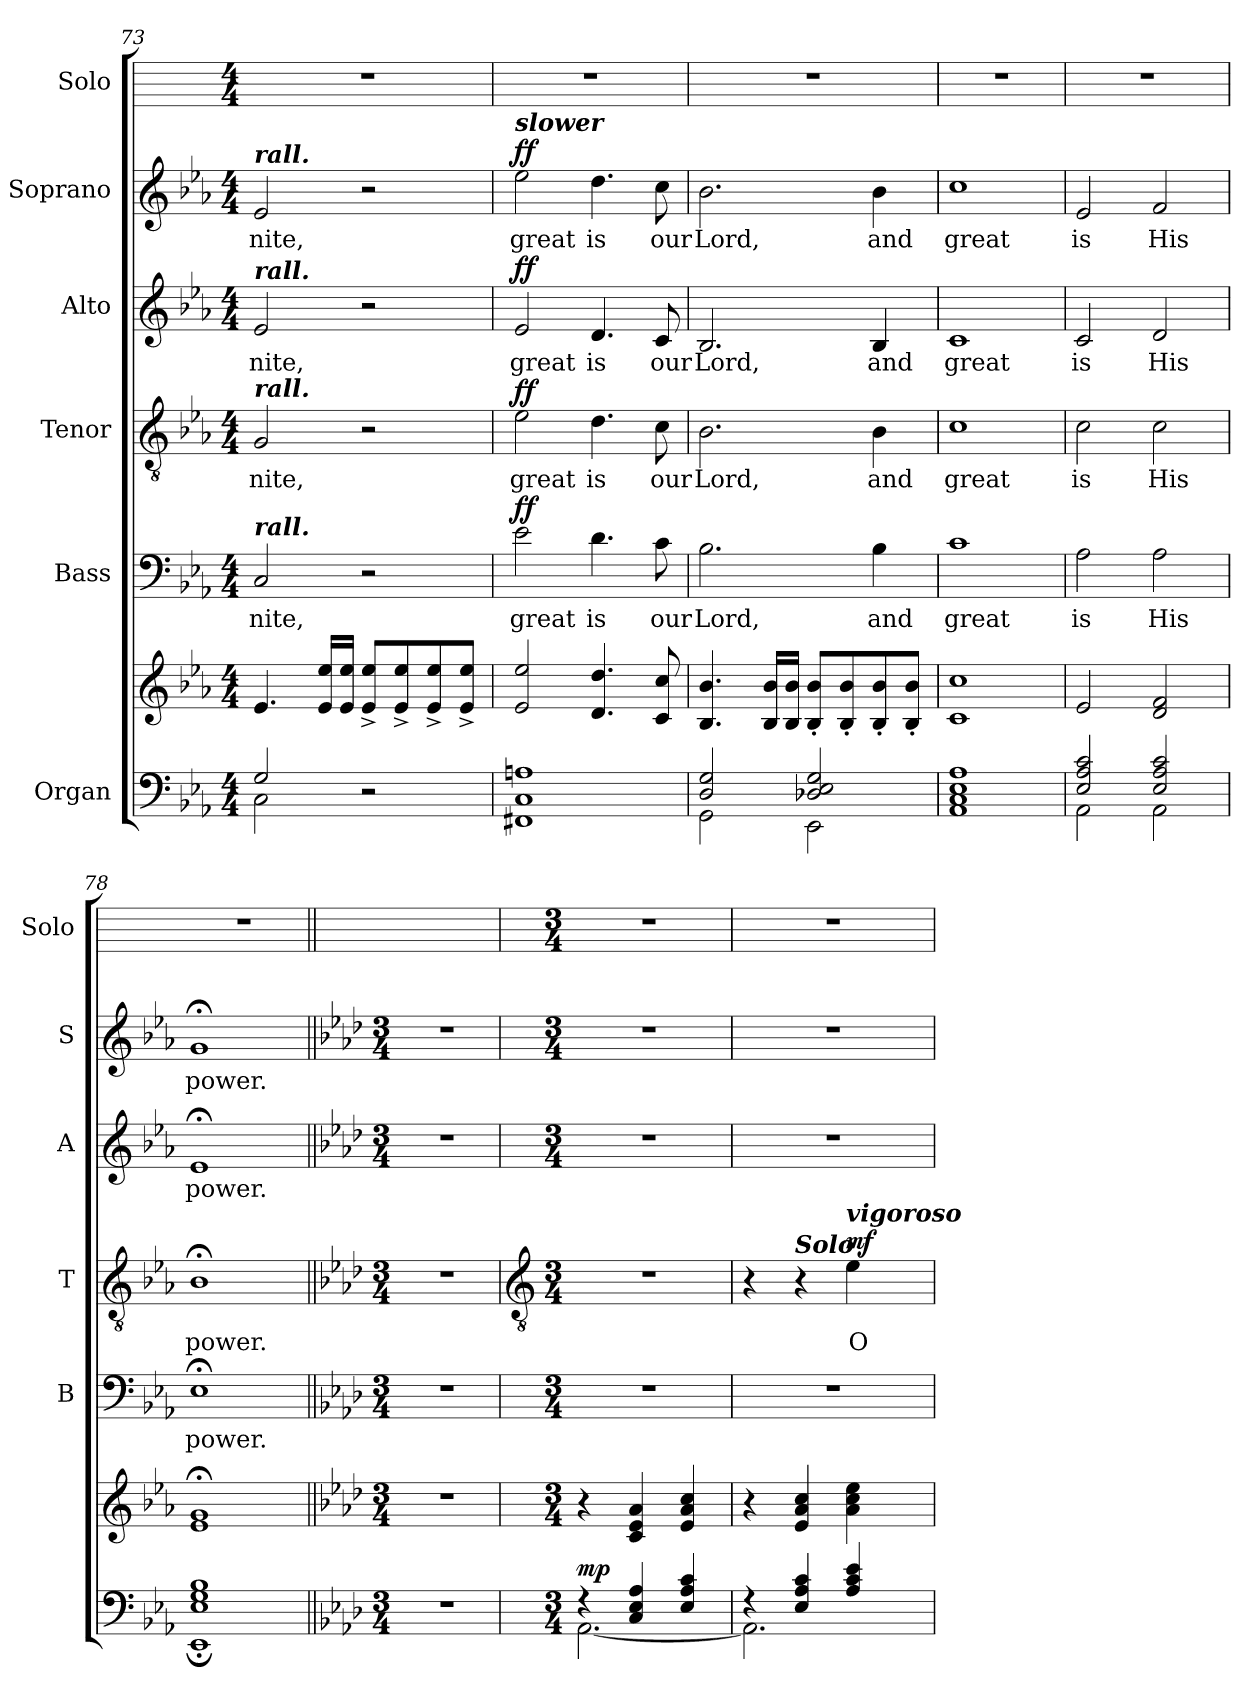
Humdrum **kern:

**kern	**kern	**dynam	**kern	**text	**dynam	**kern	**text	**dynam	**kern	**text	**dynam	**kern	**text	**dynam	**kern
*part6	*part6	*part6	*part5	*part5	*part5	*part4	*part4	*part4	*part3	*part3	*part3	*part2	*part2	*part2	*part1
*staff7	*staff6	*staff6/7	*staff5	*staff5	*staff5	*staff4	*staff4	*staff4	*staff3	*staff3	*staff3	*staff2	*staff2	*staff2	*staff1
*I"Organ	*	*	*I"Bass	*	*	*I"Tenor	*	*	*I"Alto	*	*	*I"Soprano	*	*	*I"Solo
*	*	*	*I'B	*	*	*I'T	*	*	*I'A	*	*	*I'S	*	*	*I'Solo
*clefF4	*clefG2	*	*clefF4	*	*	*clefGv2	*	*	*clefG2	*	*	*clefG2	*	*	*
*k[b-e-a-]	*k[b-e-a-]	*	*k[b-e-a-]	*	*	*k[b-e-a-]	*	*	*k[b-e-a-]	*	*	*k[b-e-a-]	*	*	*
*E-:	*E-:	*	*E-:	*	*	*E-:	*	*	*E-:	*	*	*E-:	*	*	*
*M4/4	*M4/4	*	*M4/4	*	*	*M4/4	*	*	*M4/4	*	*	*M4/4	*	*	*M4/4
=73	=73	=73	=73	=73	=73	=73	=73	=73	=73	=73	=73	=73	=73	=73	=73
*^	*	*	*	*	*	*	*	*	*	*	*	*	*	*	*
!	!	!	!	!	!	!	!	!	!	!	!	!	!LO:TX:a:Bi:t=rall.	!	!	!
!	!	!	!	!	!	!	!	!	!	!LO:TX:a:Bi:t=rall.	!	!	!	!	!	!
!	!	!	!	!	!	!	!LO:TX:a:Bi:t=rall.	!	!	!	!	!	!	!	!	!
!	!	!	!	!LO:TX:a:Bi:t=rall.	!	!	!	!	!	!	!	!	!	!	!	!
!	!	!	!	!	!LO:LY:b	!	!	!LO:LY:b	!	!	!LO:LY:b	!	!	!LO:LY:b	!	!
2G/	2C\	4.e-	.	2C	-nite,	.	2G	-nite,	.	2e-	-nite,	.	2e-	-nite,	.	1r
.	.	16e- 16ee-LL	.	.	.	.	.	.	.	.	.	.	.	.	.	.
.	.	16e- 16ee-JJ	.	.	.	.	.	.	.	.	.	.	.	.	.	.
2ryy	2r	8e-^ 8ee-^L	.	2r	.	.	2r	.	.	2r	.	.	2r	.	.	.
.	.	8e-^ 8ee-^	.	.	.	.	.	.	.	.	.	.	.	.	.	.
.	.	8e-^ 8ee-^	.	.	.	.	.	.	.	.	.	.	.	.	.	.
.	.	8e-^ 8ee-^J	.	.	.	.	.	.	.	.	.	.	.	.	.	.
=74	=74	=74	=74	=74	=74	=74	=74	=74	=74	=74	=74	=74	=74	=74	=74	=74
!	!	!	!	!	!	!	!	!	!	!	!	!	!LO:TX:a:Bi:t=slower	!	!	!
!	!	!	!	!	!LO:LY:b	!LO:DY:b	!	!LO:LY:b	!LO:DY:b	!	!LO:LY:b	!LO:DY:b	!	!LO:LY:b	!LO:DY:b	!
1C/ 1An/	1FF#X\	2e- 2ee-	.	2e-	great	ff	2e-	great	ff	2e-	great	ff	2ee-	great	ff	1r
!	!	!	!	!	!LO:LY:b	!	!	!LO:LY:b	!	!	!LO:LY:b	!	!	!LO:LY:b	!	!
.	.	4.d 4.dd	.	4.d	is	.	4.d	is	.	4.d	is	.	4.dd	is	.	.
!	!	!	!	!	!LO:LY:b	!	!	!LO:LY:b	!	!	!LO:LY:b	!	!	!LO:LY:b	!	!
.	.	8c 8cc	.	8c	our	.	8c	our	.	8c	our	.	8cc	our	.	.
=75	=75	=75	=75	=75	=75	=75	=75	=75	=75	=75	=75	=75	=75	=75	=75	=75
!	!	!	!	!	!LO:LY:b	!	!	!LO:LY:b	!	!	!LO:LY:b	!	!	!LO:LY:b	!	!
2D/ 2G/	2GG\	4.B- 4.b-	.	2.B-	Lord,	.	2.B-	Lord,	.	2.B-	Lord,	.	2.b-	Lord,	.	1r
.	.	16B- 16b-LL	.	.	.	.	.	.	.	.	.	.	.	.	.	.
.	.	16B- 16b-JJ	.	.	.	.	.	.	.	.	.	.	.	.	.	.
2D-X/ 2E-/ 2G/	2EE-\	8B-' 8b-'L	.	.	.	.	.	.	.	.	.	.	.	.	.	.
.	.	8B-' 8b-'	.	.	.	.	.	.	.	.	.	.	.	.	.	.
!	!	!	!	!	!LO:LY:b	!	!	!LO:LY:b	!	!	!LO:LY:b	!	!	!LO:LY:b	!	!
.	.	8B-' 8b-'	.	4B-	and	.	4B-	and	.	4B-	and	.	4b-	and	.	.
.	.	8B-' 8b-'J	.	.	.	.	.	.	.	.	.	.	.	.	.	.
=76	=76	=76	=76	=76	=76	=76	=76	=76	=76	=76	=76	=76	=76	=76	=76	=76
!	!	!	!	!	!LO:LY:b	!	!	!LO:LY:b	!	!	!LO:LY:b	!	!	!LO:LY:b	!	!
1C/ 1E-/ 1A-/	1AA-\	1c 1cc	.	1c	great	.	1c	great	.	1c	great	.	1cc	great	.	1r
=77	=77	=77	=77	=77	=77	=77	=77	=77	=77	=77	=77	=77	=77	=77	=77	=77
!	!	!	!	!	!LO:LY:b	!	!	!LO:LY:b	!	!	!LO:LY:b	!	!	!LO:LY:b	!	!
2E-/ 2A-/ 2c/	2AA-\	2e-	.	2A-	is	.	2c	is	.	2c	is	.	2e-	is	.	1r
!	!	!	!	!	!LO:LY:b	!	!	!LO:LY:b	!	!	!LO:LY:b	!	!	!LO:LY:b	!	!
2E-/ 2A-/ 2c/	2AA-\	2d 2f	.	2A-	His	.	2c	His	.	2d	His	.	2f	His	.	.
=78	=78	=78	=78	=78	=78	=78	=78	=78	=78	=78	=78	=78	=78	=78	=78	=78
!	!	!	!	!	!LO:LY:b	!	!	!LO:LY:b	!	!	!LO:LY:b	!	!	!LO:LY:b	!	!
1E-/ 1G/ 1B-/	1EE-;\	1e-;< 1g;<	.	1E-;<	power.	.	1B-;<	power.	.	1e-;<	power.	.	1g;<	power.	.	1r
*v	*v	*	*	*	*	*	*	*	*	*	*	*	*	*	*	*
=79||	=79||	=79||	=79||	=79||	=79||	=79||	=79||	=79||	=79||	=79||	=79||	=79||	=79||	=79||	=79||
*k[b-e-a-d-]	*k[b-e-a-d-]	*	*k[b-e-a-d-]	*	*	*k[b-e-a-d-]	*	*	*k[b-e-a-d-]	*	*	*k[b-e-a-d-]	*	*	*
*A-:	*A-:	*	*A-:	*	*	*A-:	*	*	*A-:	*	*	*A-:	*	*	*
*M3/4	*M3/4	*	*M3/4	*	*	*M3/4	*	*	*M3/4	*	*	*M3/4	*	*	*
2.r	2.r	.	2.r	.	.	2.r	.	.	2.r	.	.	2.r	.	.	2.ryy
!!LO:LB:g=z
=80	=80	=80	=80	=80	=80	=80	=80	=80	=80	=80	=80	=80	=80	=80	=80
*	*	*	*	*	*	*clefGv2	*	*	*	*	*	*	*	*	*
*M3/4	*M3/4	*	*M3/4	*	*	*M3/4	*	*	*M3/4	*	*	*M3/4	*	*	*M3/4
*	*MM72	*	*	*	*	*	*	*	*	*	*	*	*	*	*
*^	*	*	*	*	*	*	*	*	*	*	*	*	*	*	*
!	!	!	!LO:DY:a=2	!	!	!	!LO:N:vis=1	!	!	!	!	!	!	!	!	!
4r	[2.AA-\	4r	mp	2.r	.	.	2.r	.	.	2.r	.	.	2.r	.	.	2.r
!	!	!	!LO:DY:b=2	!	!	!	!	!	!	!	!	!	!	!	!	!
!	!	!	!LO:DY:n=1:b	!	!	!	!	!	!	!	!	!	!	!	!	!
4C/ 4E-/ 4A-/	.	4c 4e- 4a-	mp mp	.	.	.	.	.	.	.	.	.	.	.	.	.
4E-/ 4A-/ 4c/	.	4e- 4a- 4cc	.	.	.	.	.	.	.	.	.	.	.	.	.	.
=81	=81	=81	=81	=81	=81	=81	=81	=81	=81	=81	=81	=81	=81	=81	=81	=81
4r	2.AA-\]	4r	.	2.r	.	.	4r	.	.	2.r	.	.	2.r	.	.	2.r
!	!	!	!	!	!	!	!LO:TX:a:Bi:t=Solo	!	!	!	!	!	!	!	!	!
4E-/ 4A-/ 4c/	.	4e- 4a- 4cc	.	.	.	.	4r	.	.	.	.	.	.	.	.	.
!	!	!	!	!	!	!	!LO:TX:a:Bi:t=vigoroso	!	!	!	!	!	!	!	!	!
!	!	!	!	!	!	!	!	!LO:LY:b	!LO:DY:b	!	!	!	!	!	!	!
4A-/ 4c/ 4e-/	.	4a- 4cc 4ee-	.	.	.	.	4e-	O	mf	.	.	.	.	.	.	.
*v	*v	*	*	*	*	*	*	*	*	*	*	*	*	*	*	*
=	=	=	=	=	=	=	=	=	=	=	=	=	=	=	=
*-	*-	*-	*-	*-	*-	*-	*-	*-	*-	*-	*-	*-	*-	*-	*-
